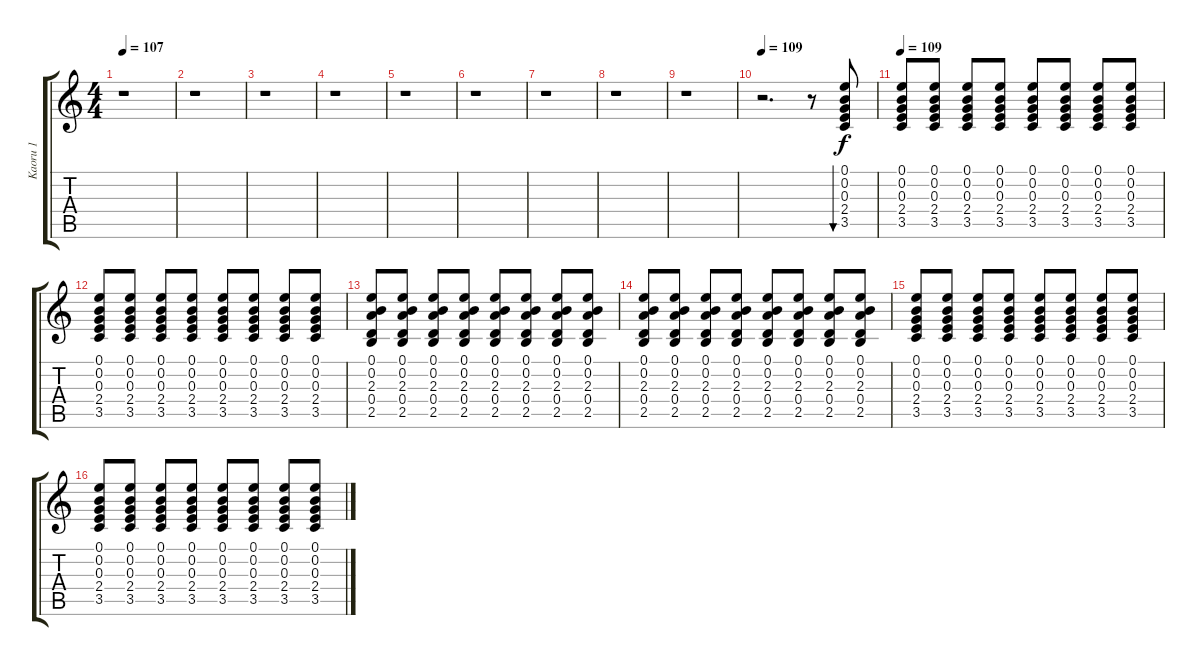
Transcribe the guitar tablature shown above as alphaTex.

\track ("Kaoru 1" "Kaoru 1") {instrument distortionguitar}
\staff {score tabs}
\tuning (E4 B3 G3 D3 A2 E2) {hide}
\ts (4 4)
\tempo 107
\tempo 75
\tempo 107
\clef g2
\ks c
r.1{dy f instrument distortionguitar} |
r.1 |
r.1 |
r.1 |
r.1 |
r.1 |
r.1 |
r.1 |
r.1 |
\tempo 109
r.2{d} r.8 (0.1 0.2 0.3 2.4 3.5).8{bu 240} |
\tempo 109
(0.1 0.2 0.3 2.4 3.5).8 (0.1 0.2 0.3 2.4 3.5).8 (0.1 0.2 0.3 2.4 3.5).8 (0.1 0.2 0.3 2.4 3.5).8 (0.1 0.2 0.3 2.4 3.5).8 (0.1 0.2 0.3 2.4 3.5).8 (0.1 0.2 0.3 2.4 3.5).8 (0.1 0.2 0.3 2.4 3.5).8 |
(0.1 0.2 0.3 2.4 3.5).8 (0.1 0.2 0.3 2.4 3.5).8 (0.1 0.2 0.3 2.4 3.5).8 (0.1 0.2 0.3 2.4 3.5).8 (0.1 0.2 0.3 2.4 3.5).8 (0.1 0.2 0.3 2.4 3.5).8 (0.1 0.2 0.3 2.4 3.5).8 (0.1 0.2 0.3 2.4 3.5).8 |
(0.1 0.2 2.3 0.4 2.5).8 (0.1 0.2 2.3 0.4 2.5).8 (0.1 0.2 2.3 0.4 2.5).8 (0.1 0.2 2.3 0.4 2.5).8 (0.1 0.2 2.3 0.4 2.5).8 (0.1 0.2 2.3 0.4 2.5).8 (0.1 0.2 2.3 0.4 2.5).8 (0.1 0.2 2.3 0.4 2.5).8 |
(0.1 0.2 2.3 0.4 2.5).8 (0.1 0.2 2.3 0.4 2.5).8 (0.1 0.2 2.3 0.4 2.5).8 (0.1 0.2 2.3 0.4 2.5).8 (0.1 0.2 2.3 0.4 2.5).8 (0.1 0.2 2.3 0.4 2.5).8 (0.1 0.2 2.3 0.4 2.5).8 (0.1 0.2 2.3 0.4 2.5).8 |
(0.1 0.2 0.3 2.4 3.5).8 (0.1 0.2 0.3 2.4 3.5).8 (0.1 0.2 0.3 2.4 3.5).8 (0.1 0.2 0.3 2.4 3.5).8 (0.1 0.2 0.3 2.4 3.5).8 (0.1 0.2 0.3 2.4 3.5).8 (0.1 0.2 0.3 2.4 3.5).8 (0.1 0.2 0.3 2.4 3.5).8 |
(0.1 0.2 0.3 2.4 3.5).8 (0.1 0.2 0.3 2.4 3.5).8 (0.1 0.2 0.3 2.4 3.5).8 (0.1 0.2 0.3 2.4 3.5).8 (0.1 0.2 0.3 2.4 3.5).8 (0.1 0.2 0.3 2.4 3.5).8 (0.1 0.2 0.3 2.4 3.5).8 (0.1 0.2 0.3 2.4 3.5).8
